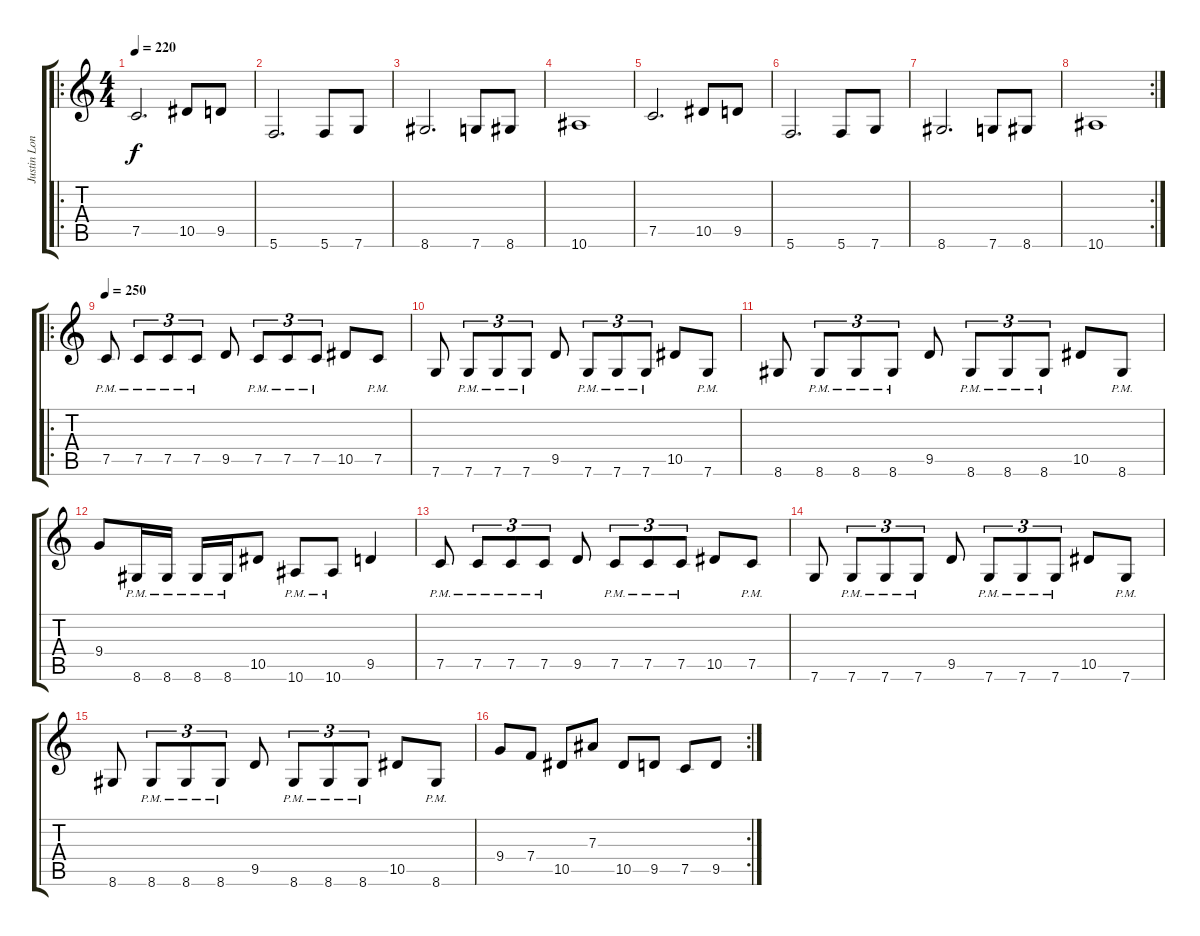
\track ("Justin Longshore" "Justin Lon") {instrument distortionguitar}
\staff {score tabs}
\tuning (C4 G3 Eb3 Bb2 F2 C2) {hide}
\ro
\ts (4 4)
\tempo 220
\clef g2
\ks c
7.5.2{d dy f instrument distortionguitar} 10.5.8 9.5.8 |
5.6.2{d} 5.6.8 7.6.8 |
8.6.2{d} 7.6.8 8.6.8 |
10.6.1 |
7.5.2{d} 10.5.8 9.5.8 |
5.6.2{d} 5.6.8 7.6.8 |
8.6.2{d} 7.6.8 8.6.8 |
\rc 2
10.6.1 |
\ro
\tempo 250
7.5{pm}.8 7.5{pm}.8{tu (3 2)} 7.5{pm}.8{tu (3 2)} 7.5{pm}.8{tu (3 2)} 9.5.8 7.5{pm}.8{tu (3 2)} 7.5{pm}.8{tu (3 2)} 7.5{pm}.8{tu (3 2)} 10.5.8 7.5{pm}.8 |
7.6.8 7.6{pm}.8{tu (3 2)} 7.6{pm}.8{tu (3 2)} 7.6{pm}.8{tu (3 2)} 9.5.8 7.6{pm}.8{tu (3 2)} 7.6{pm}.8{tu (3 2)} 7.6{pm}.8{tu (3 2)} 10.5.8 7.6{pm}.8 |
8.6.8 8.6{pm}.8{tu (3 2)} 8.6{pm}.8{tu (3 2)} 8.6{pm}.8{tu (3 2)} 9.5.8 8.6{pm}.8{tu (3 2)} 8.6{pm}.8{tu (3 2)} 8.6{pm}.8{tu (3 2)} 10.5.8 8.6{pm}.8 |
9.4.8 8.6{pm}.16 8.6{pm}.16 8.6{pm}.16 8.6{pm}.16 10.5.8 10.6{pm}.8 10.6{pm}.8 9.5.4 |
7.5{pm}.8 7.5{pm}.8{tu (3 2)} 7.5{pm}.8{tu (3 2)} 7.5{pm}.8{tu (3 2)} 9.5.8 7.5{pm}.8{tu (3 2)} 7.5{pm}.8{tu (3 2)} 7.5{pm}.8{tu (3 2)} 10.5.8 7.5{pm}.8 |
7.6.8 7.6{pm}.8{tu (3 2)} 7.6{pm}.8{tu (3 2)} 7.6{pm}.8{tu (3 2)} 9.5.8 7.6{pm}.8{tu (3 2)} 7.6{pm}.8{tu (3 2)} 7.6{pm}.8{tu (3 2)} 10.5.8 7.6{pm}.8 |
8.6.8 8.6{pm}.8{tu (3 2)} 8.6{pm}.8{tu (3 2)} 8.6{pm}.8{tu (3 2)} 9.5.8 8.6{pm}.8{tu (3 2)} 8.6{pm}.8{tu (3 2)} 8.6{pm}.8{tu (3 2)} 10.5.8 8.6{pm}.8 |
\rc 2
9.4.8 7.4.8 10.5.8 7.3.8 10.5.8 9.5.8 7.5.8 9.5.8
